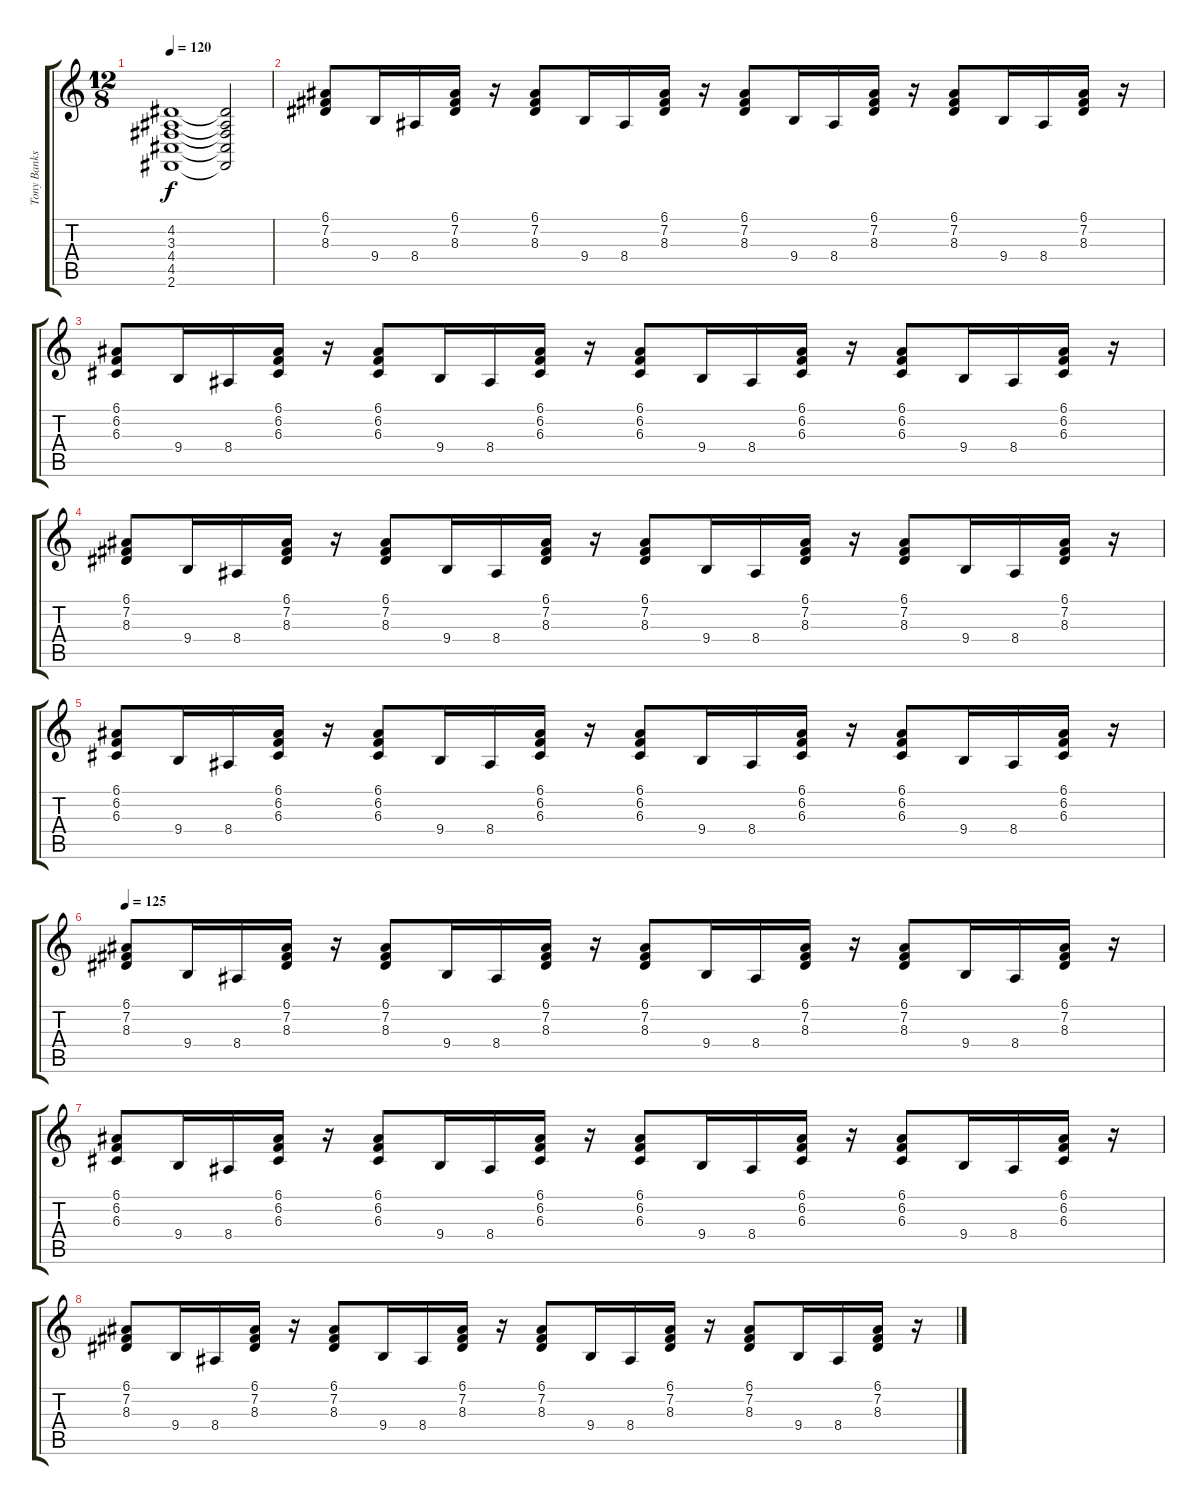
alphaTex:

\track ("Tony Banks (organ)" "Tony Banks") {instrument drawbarorgan}
\staff {score tabs}
\tuning (E4 B3 G3 D3 A2 E2) {hide}
\ts (12 8)
\tempo 120
\clef g2
\ks c
(4.2{t} 3.3{t} 4.4{t} 4.5{t} 2.6{t}).1{dy f volume 2} (4.2{t} 3.3{t} 4.4{t} 4.5{t} 2.6{t}).2 |
(6.1 7.2 8.3).8{volume 8} 9.4.16 8.4.16 (6.1 7.2 8.3).16 r.16 (6.1 7.2 8.3).8 9.4.16 8.4.16 (6.1 7.2 8.3).16 r.16 (6.1 7.2 8.3).8 9.4.16 8.4.16 (6.1 7.2 8.3).16 r.16 (6.1 7.2 8.3).8 9.4.16 8.4.16 (6.1 7.2 8.3).16 r.16 |
(6.1 6.2 6.3).8 9.4.16 8.4.16 (6.1 6.2 6.3).16 r.16 (6.1 6.2 6.3).8 9.4.16 8.4.16 (6.1 6.2 6.3).16 r.16 (6.1 6.2 6.3).8 9.4.16 8.4.16 (6.1 6.2 6.3).16 r.16 (6.1 6.2 6.3).8 9.4.16 8.4.16 (6.1 6.2 6.3).16 r.16 |
(6.1 7.2 8.3).8 9.4.16 8.4.16 (6.1 7.2 8.3).16 r.16 (6.1 7.2 8.3).8 9.4.16 8.4.16 (6.1 7.2 8.3).16 r.16 (6.1 7.2 8.3).8 9.4.16 8.4.16 (6.1 7.2 8.3).16 r.16 (6.1 7.2 8.3).8 9.4.16 8.4.16 (6.1 7.2 8.3).16 r.16 |
(6.1 6.2 6.3).8 9.4.16 8.4.16 (6.1 6.2 6.3).16 r.16 (6.1 6.2 6.3).8 9.4.16 8.4.16 (6.1 6.2 6.3).16 r.16 (6.1 6.2 6.3).8 9.4.16 8.4.16 (6.1 6.2 6.3).16 r.16 (6.1 6.2 6.3).8 9.4.16 8.4.16 (6.1 6.2 6.3).16 r.16 |
\tempo 125
(6.1 7.2 8.3).8 9.4.16 8.4.16 (6.1 7.2 8.3).16 r.16 (6.1 7.2 8.3).8 9.4.16 8.4.16 (6.1 7.2 8.3).16 r.16 (6.1 7.2 8.3).8 9.4.16 8.4.16 (6.1 7.2 8.3).16 r.16 (6.1 7.2 8.3).8 9.4.16 8.4.16 (6.1 7.2 8.3).16 r.16 |
(6.1 6.2 6.3).8 9.4.16 8.4.16 (6.1 6.2 6.3).16 r.16 (6.1 6.2 6.3).8 9.4.16 8.4.16 (6.1 6.2 6.3).16 r.16 (6.1 6.2 6.3).8 9.4.16 8.4.16 (6.1 6.2 6.3).16 r.16 (6.1 6.2 6.3).8 9.4.16 8.4.16 (6.1 6.2 6.3).16 r.16 |
(6.1 7.2 8.3).8 9.4.16 8.4.16 (6.1 7.2 8.3).16 r.16 (6.1 7.2 8.3).8 9.4.16 8.4.16 (6.1 7.2 8.3).16 r.16 (6.1 7.2 8.3).8 9.4.16 8.4.16 (6.1 7.2 8.3).16 r.16 (6.1 7.2 8.3).8 9.4.16 8.4.16 (6.1 7.2 8.3).16 r.16
